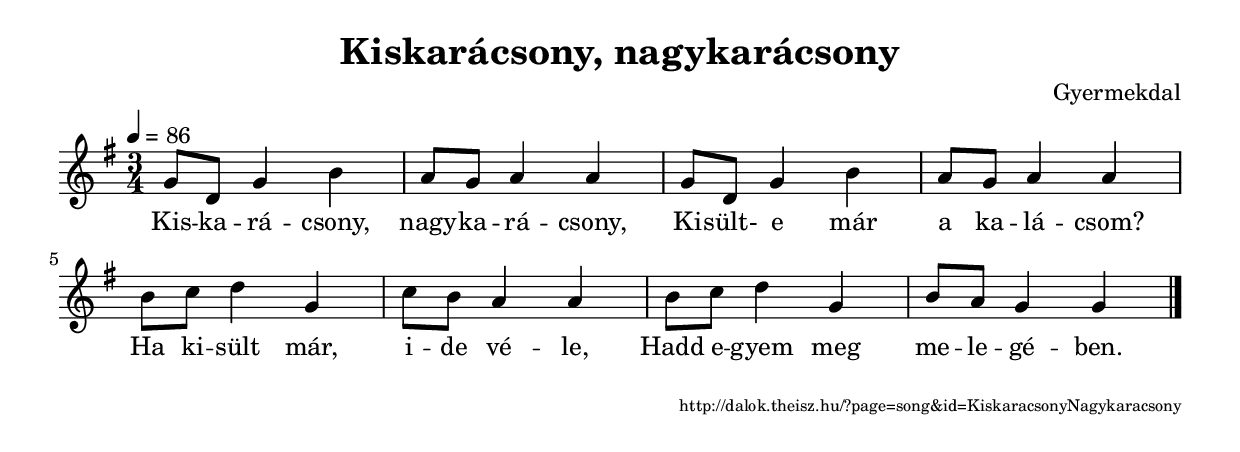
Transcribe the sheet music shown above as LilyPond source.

\version "2.10.33"


\header {
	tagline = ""	title = "Kiskarácsony, nagykarácsony"
	composer = "Gyermekdal"
}

VoiceA = { \key g \major \override Staff.TimeSignature #'style = #'()  \time 3/4 \tempo 4=86
	\relative f' { g8 d g4 b a8 g a4 a
g8 d g4 b a8 g a4 a
b8 c d4 g, c8 b a4 a
b8 c d4 g, b8 a g4 g
 \bar "|."
	}
}
SplitLyrics = \lyricmode { 
Kis -- ka -- rá -- csony, nagy -- ka -- rá -- csony,
Ki -- sült- e már a ka -- lá -- csom?
Ha ki -- sült már, i -- de vé -- le,
Hadd e -- gyem meg me -- le -- gé -- ben.
}
\score {
	<<
		\context Voice = songStaff { \VoiceA }
		\lyricsto "songStaff" \new Lyrics \SplitLyrics
	>>
	\layout {
		indent = #0
	}
}

\score {
	<<
		\context Voice = songStaff { \VoiceA }
	>>
	\midi {
	}
}

\markup { \fill-line { \hspace #1 \super http://dalok.theisz.hu/?page=song&id=KiskaracsonyNagykaracsony } }

\paper {
}
